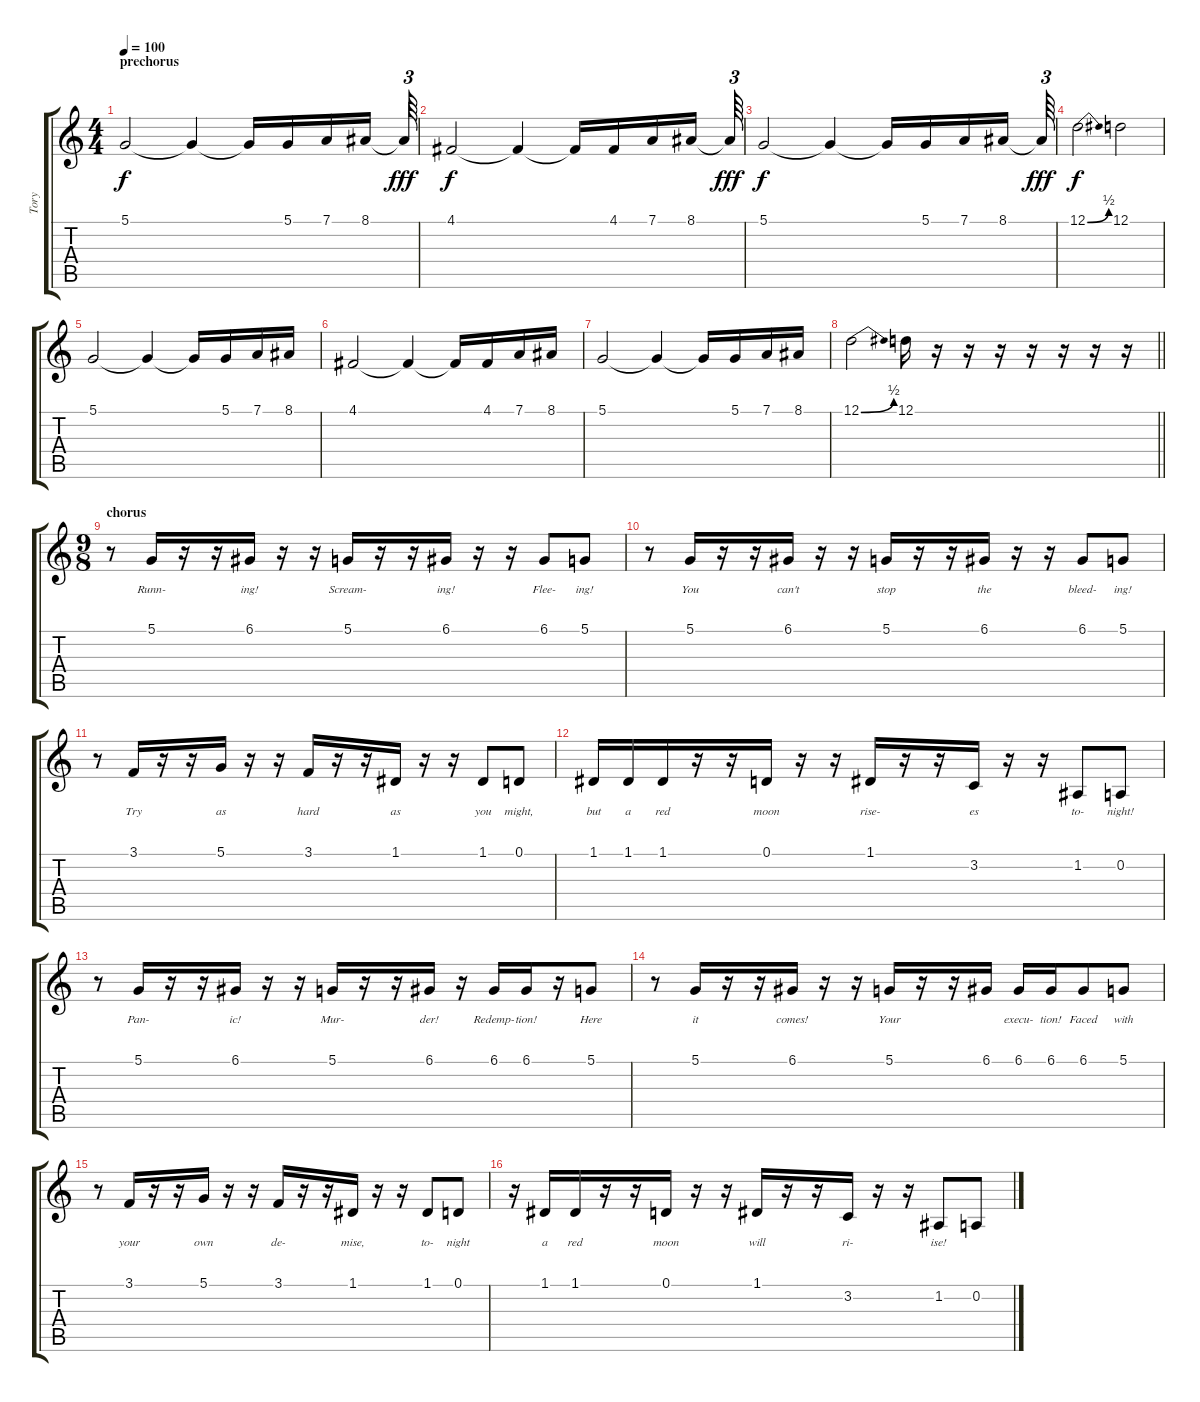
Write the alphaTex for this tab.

\track ("Tory" "Tory") {instrument synthvoice}
\staff {score tabs}
\tuning (D4 A3 F3 C3 G2 C2) {hide}
\ts (4 4)
\section ("" "prechorus")
\tempo 100
\clef g2
\ks c
5.1.2{dy f} 5.1{t}.4 5.1{t}.16 5.1.16 7.1.16 8.1.16 8.1{t}.64{tu (3 2) dy fff} |
4.1.2{dy f} 4.1{t}.4 4.1{t}.16 4.1.16 7.1.16 8.1.16 8.1{t}.64{tu (3 2) dy fff} |
5.1.2{dy f} 5.1{t}.4 5.1{t}.16 5.1.16 7.1.16 8.1.16 8.1{t}.64{tu (3 2) dy fff} |
12.1{be (bend 0 0 60 2)}.2{dy f} 12.1.2 |
5.1.2 5.1{t}.4 5.1{t}.16 5.1.16 7.1.16 8.1.16 |
4.1.2 4.1{t}.4 4.1{t}.16 4.1.16 7.1.16 8.1.16 |
5.1.2 5.1{t}.4 5.1{t}.16 5.1.16 7.1.16 8.1.16 |
\barLineRight lightlight
12.1{be (bend 0 0 60 2)}.2 12.1.16 r.16 r.16 r.16 r.16 r.16 r.16 r.16 |
\ts (9 8)
\section ("" "chorus")
r.8 5.1.16{lyrics (0 "Runn-") lyrics (1 "") lyrics (2 "") lyrics (3 "") lyrics (4 "")} r.16 r.16 6.1.16{lyrics (0 "ing!") lyrics (1 "") lyrics (2 "") lyrics (3 "") lyrics (4 "")} r.16 r.16 5.1.16{lyrics (0 "Scream-") lyrics (1 "") lyrics (2 "") lyrics (3 "") lyrics (4 "")} r.16 r.16 6.1.16{lyrics (0 "ing!") lyrics (1 "") lyrics (2 "") lyrics (3 "") lyrics (4 "")} r.16 r.16 6.1.8{lyrics (0 "Flee-") lyrics (1 "") lyrics (2 "") lyrics (3 "") lyrics (4 "")} 5.1.8{lyrics (0 "ing!") lyrics (1 "") lyrics (2 "") lyrics (3 "") lyrics (4 "")} |
r.8 5.1.16{lyrics (0 "You") lyrics (1 "") lyrics (2 "") lyrics (3 "") lyrics (4 "")} r.16 r.16 6.1.16{lyrics (0 "can't") lyrics (1 "") lyrics (2 "") lyrics (3 "") lyrics (4 "")} r.16 r.16 5.1.16{lyrics (0 "stop") lyrics (1 "") lyrics (2 "") lyrics (3 "") lyrics (4 "")} r.16 r.16 6.1.16{lyrics (0 "the") lyrics (1 "") lyrics (2 "") lyrics (3 "") lyrics (4 "")} r.16 r.16 6.1.8{lyrics (0 "bleed-") lyrics (1 "") lyrics (2 "") lyrics (3 "") lyrics (4 "")} 5.1.8{lyrics (0 "ing!") lyrics (1 "") lyrics (2 "") lyrics (3 "") lyrics (4 "")} |
r.8 3.1.16{lyrics (0 "Try") lyrics (1 "") lyrics (2 "") lyrics (3 "") lyrics (4 "")} r.16 r.16 5.1.16{lyrics (0 "as") lyrics (1 "") lyrics (2 "") lyrics (3 "") lyrics (4 "")} r.16 r.16 3.1.16{lyrics (0 "hard") lyrics (1 "") lyrics (2 "") lyrics (3 "") lyrics (4 "")} r.16 r.16 1.1.16{lyrics (0 "as") lyrics (1 "") lyrics (2 "") lyrics (3 "") lyrics (4 "")} r.16 r.16 1.1.8{lyrics (0 "you") lyrics (1 "") lyrics (2 "") lyrics (3 "") lyrics (4 "")} 0.1.8{lyrics (0 "might,") lyrics (1 "") lyrics (2 "") lyrics (3 "") lyrics (4 "")} |
1.1.16{lyrics (0 "but") lyrics (1 "") lyrics (2 "") lyrics (3 "") lyrics (4 "")} 1.1.16{lyrics (0 "a") lyrics (1 "") lyrics (2 "") lyrics (3 "") lyrics (4 "")} 1.1.16{lyrics (0 "red") lyrics (1 "") lyrics (2 "") lyrics (3 "") lyrics (4 "")} r.16 r.16 0.1.16{lyrics (0 "moon") lyrics (1 "") lyrics (2 "") lyrics (3 "") lyrics (4 "")} r.16 r.16 1.1.16{lyrics (0 "rise-") lyrics (1 "") lyrics (2 "") lyrics (3 "") lyrics (4 "")} r.16 r.16 3.2.16{lyrics (0 "es") lyrics (1 "") lyrics (2 "") lyrics (3 "") lyrics (4 "")} r.16 r.16 1.2.8{lyrics (0 "to-") lyrics (1 "") lyrics (2 "") lyrics (3 "") lyrics (4 "")} 0.2.8{lyrics (0 "night!") lyrics (1 "") lyrics (2 "") lyrics (3 "") lyrics (4 "")} |
r.8 5.1.16{lyrics (0 "Pan-") lyrics (1 "") lyrics (2 "") lyrics (3 "") lyrics (4 "")} r.16 r.16 6.1.16{lyrics (0 "ic!") lyrics (1 "") lyrics (2 "") lyrics (3 "") lyrics (4 "")} r.16 r.16 5.1.16{lyrics (0 "Mur-") lyrics (1 "") lyrics (2 "") lyrics (3 "") lyrics (4 "")} r.16 r.16 6.1.16{lyrics (0 "der!") lyrics (1 "") lyrics (2 "") lyrics (3 "") lyrics (4 "")} r.16 6.1.16{lyrics (0 "Redemp-") lyrics (1 "") lyrics (2 "") lyrics (3 "") lyrics (4 "")} 6.1.16{lyrics (0 "tion!") lyrics (1 "") lyrics (2 "") lyrics (3 "") lyrics (4 "")} r.16 5.1.8{lyrics (0 "Here") lyrics (1 "") lyrics (2 "") lyrics (3 "") lyrics (4 "")} |
r.8 5.1.16{lyrics (0 "it") lyrics (1 "") lyrics (2 "") lyrics (3 "") lyrics (4 "")} r.16 r.16 6.1.16{lyrics (0 "comes!") lyrics (1 "") lyrics (2 "") lyrics (3 "") lyrics (4 "")} r.16 r.16 5.1.16{lyrics (0 "Your") lyrics (1 "") lyrics (2 "") lyrics (3 "") lyrics (4 "")} r.16 r.16 6.1.16{lyrics (0 "") lyrics (1 "") lyrics (2 "") lyrics (3 "") lyrics (4 "")} 6.1.16{lyrics (0 "execu-") lyrics (1 "") lyrics (2 "") lyrics (3 "") lyrics (4 "")} 6.1.16{lyrics (0 "tion!") lyrics (1 "") lyrics (2 "") lyrics (3 "") lyrics (4 "")} 6.1.8{lyrics (0 "Faced") lyrics (1 "") lyrics (2 "") lyrics (3 "") lyrics (4 "")} 5.1.8{lyrics (0 "with") lyrics (1 "") lyrics (2 "") lyrics (3 "") lyrics (4 "")} |
r.8 3.1.16{lyrics (0 "your") lyrics (1 "") lyrics (2 "") lyrics (3 "") lyrics (4 "")} r.16 r.16 5.1.16{lyrics (0 "own") lyrics (1 "") lyrics (2 "") lyrics (3 "") lyrics (4 "")} r.16 r.16 3.1.16{lyrics (0 "de-") lyrics (1 "") lyrics (2 "") lyrics (3 "") lyrics (4 "")} r.16 r.16 1.1.16{lyrics (0 "mise,") lyrics (1 "") lyrics (2 "") lyrics (3 "") lyrics (4 "")} r.16 r.16 1.1.8{lyrics (0 "to-") lyrics (1 "") lyrics (2 "") lyrics (3 "") lyrics (4 "")} 0.1.8{lyrics (0 "night") lyrics (1 "") lyrics (2 "") lyrics (3 "") lyrics (4 "")} |
r.16 1.1.16{lyrics (0 "a") lyrics (1 "") lyrics (2 "") lyrics (3 "") lyrics (4 "")} 1.1.16{lyrics (0 "red") lyrics (1 "") lyrics (2 "") lyrics (3 "") lyrics (4 "")} r.16 r.16 0.1.16{lyrics (0 "moon") lyrics (1 "") lyrics (2 "") lyrics (3 "") lyrics (4 "")} r.16 r.16 1.1.16{lyrics (0 "will") lyrics (1 "") lyrics (2 "") lyrics (3 "") lyrics (4 "")} r.16 r.16 3.2.16{lyrics (0 "ri-") lyrics (1 "") lyrics (2 "") lyrics (3 "") lyrics (4 "")} r.16 r.16 1.2.8{lyrics (0 "ise!") lyrics (1 "") lyrics (2 "") lyrics (3 "") lyrics (4 "")} 0.2.8
